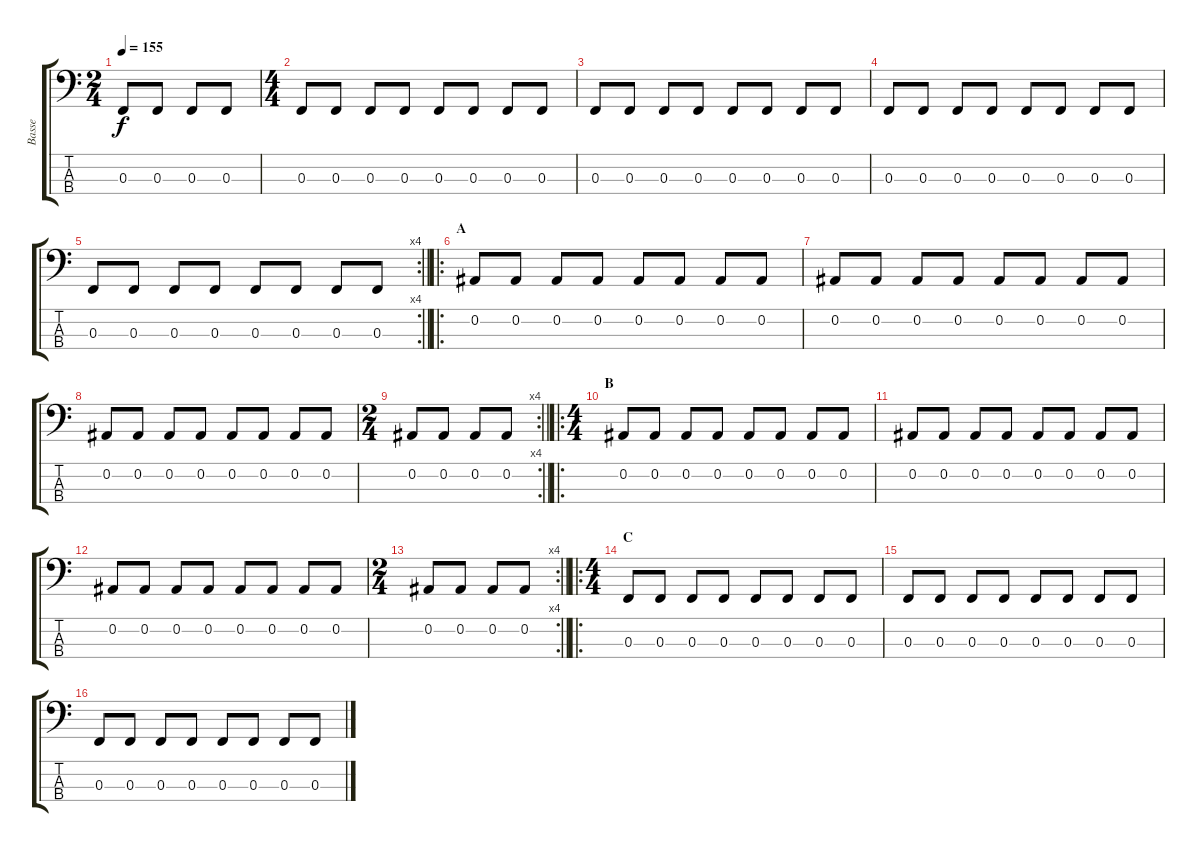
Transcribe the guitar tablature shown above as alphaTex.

\track ("Basse" "Basse") {instrument electricbassfinger}
\staff {score tabs}
\tuning (Eb2 Bb1 F1 Bb0) {hide}
\ts (2 4)
\tempo 155
\clef f4
\ks c
0.3.8{dy f} 0.3.8 0.3.8 0.3.8 |
\ts (4 4)
0.3.8 0.3.8 0.3.8 0.3.8 0.3.8 0.3.8 0.3.8 0.3.8 |
0.3.8 0.3.8 0.3.8 0.3.8 0.3.8 0.3.8 0.3.8 0.3.8 |
0.3.8 0.3.8 0.3.8 0.3.8 0.3.8 0.3.8 0.3.8 0.3.8 |
\rc 4
\barLineRight lightlight
0.3.8 0.3.8 0.3.8 0.3.8 0.3.8 0.3.8 0.3.8 0.3.8 |
\ro
\section ("" "A")
0.2.8 0.2.8 0.2.8 0.2.8 0.2.8 0.2.8 0.2.8 0.2.8 |
0.2.8 0.2.8 0.2.8 0.2.8 0.2.8 0.2.8 0.2.8 0.2.8 |
0.2.8 0.2.8 0.2.8 0.2.8 0.2.8 0.2.8 0.2.8 0.2.8 |
\rc 4
\ts (2 4)
\barLineRight lightlight
0.2.8 0.2.8 0.2.8 0.2.8 |
\ro
\ts (4 4)
\section ("" "B")
0.2.8 0.2.8 0.2.8 0.2.8 0.2.8 0.2.8 0.2.8 0.2.8 |
0.2.8 0.2.8 0.2.8 0.2.8 0.2.8 0.2.8 0.2.8 0.2.8 |
0.2.8 0.2.8 0.2.8 0.2.8 0.2.8 0.2.8 0.2.8 0.2.8 |
\rc 4
\ts (2 4)
\barLineRight lightlight
0.2.8 0.2.8 0.2.8 0.2.8 |
\ro
\ts (4 4)
\section ("" "C")
0.3.8 0.3.8 0.3.8 0.3.8 0.3.8 0.3.8 0.3.8 0.3.8 |
0.3.8 0.3.8 0.3.8 0.3.8 0.3.8 0.3.8 0.3.8 0.3.8 |
0.3.8 0.3.8 0.3.8 0.3.8 0.3.8 0.3.8 0.3.8 0.3.8
